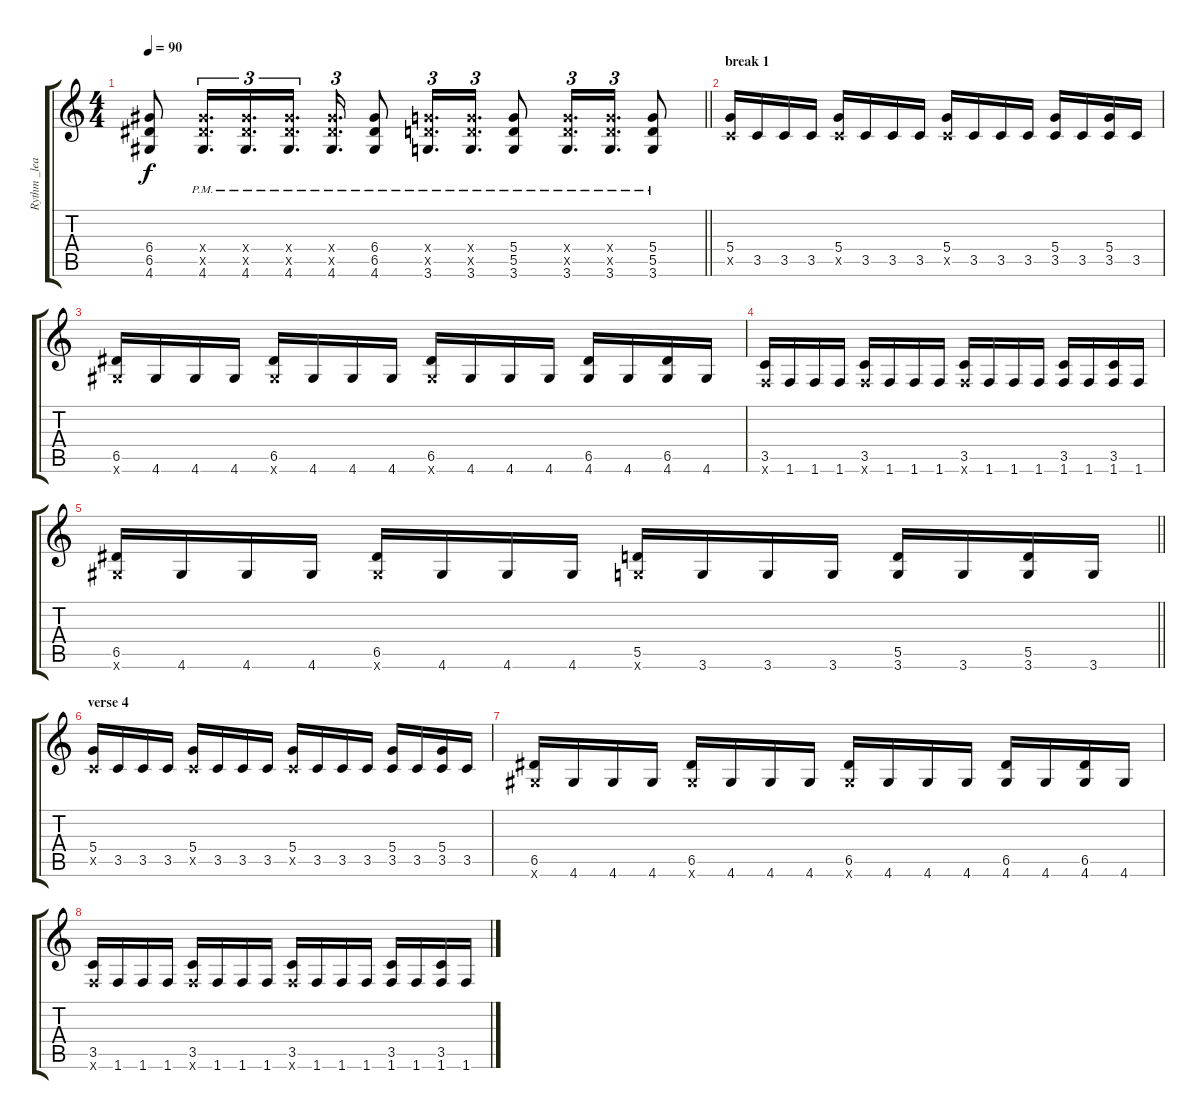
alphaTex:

\track ("Rythm _lead" "Rythm _lea") {instrument distortionguitar}
\staff {score tabs}
\tuning (E4 B3 G3 D3 A2 E2) {hide}
\ts (4 4)
\tempo 90
\clef g2
\barLineRight lightlight
\ks c
(6.4 6.5 4.6).8{dy f} (6.4{x} 6.5{pm x} 4.6).16{d tu (3 2)} (6.4{x} 6.5{pm x} 4.6).16{d tu (3 2)} (6.4{x} 6.5{pm x} 4.6).16{d tu (3 2)} (6.4{x} 6.5{pm x} 4.6).16{d tu (3 2)} (6.4 6.5{pm} 4.6).8 (5.4{x} 5.5{pm x} 3.6).16{d tu (3 2)} (5.4{x} 5.5{pm x} 3.6).16{d tu (3 2)} (5.4 5.5{pm} 3.6).8 (5.4{x} 5.5{pm x} 3.6).16{d tu (3 2)} (5.4{x} 5.5{pm x} 3.6).16{d tu (3 2)} (5.4 5.5{pm} 3.6).8 |
\section ("" "break 1")
(5.4 3.5{x}).16 3.5.16 3.5.16 3.5.16 (5.4 3.5{x}).16 3.5.16 3.5.16 3.5.16 (5.4 3.5{x}).16 3.5.16 3.5.16 3.5.16 (5.4 3.5).16 3.5.16 (5.4 3.5).16 3.5.16 |
(6.5 4.6{x}).16 4.6.16 4.6.16 4.6.16 (6.5 4.6{x}).16 4.6.16 4.6.16 4.6.16 (6.5 4.6{x}).16 4.6.16 4.6.16 4.6.16 (6.5 4.6).16 4.6.16 (6.5 4.6).16 4.6.16 |
(3.5 1.6{x}).16 1.6.16 1.6.16 1.6.16 (3.5 1.6{x}).16 1.6.16 1.6.16 1.6.16 (3.5 1.6{x}).16 1.6.16 1.6.16 1.6.16 (3.5 1.6).16 1.6.16 (3.5 1.6).16 1.6.16 |
\barLineRight lightlight
(6.5 4.6{x}).16 4.6.16 4.6.16 4.6.16 (6.5 4.6{x}).16 4.6.16 4.6.16 4.6.16 (5.5 3.6{x}).16 3.6.16 3.6.16 3.6.16 (5.5 3.6).16 3.6.16 (5.5 3.6).16 3.6.16 |
\section ("" "verse 4")
(5.4 3.5{x}).16 3.5.16 3.5.16 3.5.16 (5.4 3.5{x}).16 3.5.16 3.5.16 3.5.16 (5.4 3.5{x}).16 3.5.16 3.5.16 3.5.16 (5.4 3.5).16 3.5.16 (5.4 3.5).16 3.5.16 |
(6.5 4.6{x}).16 4.6.16 4.6.16 4.6.16 (6.5 4.6{x}).16 4.6.16 4.6.16 4.6.16 (6.5 4.6{x}).16 4.6.16 4.6.16 4.6.16 (6.5 4.6).16 4.6.16 (6.5 4.6).16 4.6.16 |
(3.5 1.6{x}).16 1.6.16 1.6.16 1.6.16 (3.5 1.6{x}).16 1.6.16 1.6.16 1.6.16 (3.5 1.6{x}).16 1.6.16 1.6.16 1.6.16 (3.5 1.6).16 1.6.16 (3.5 1.6).16 1.6.16
